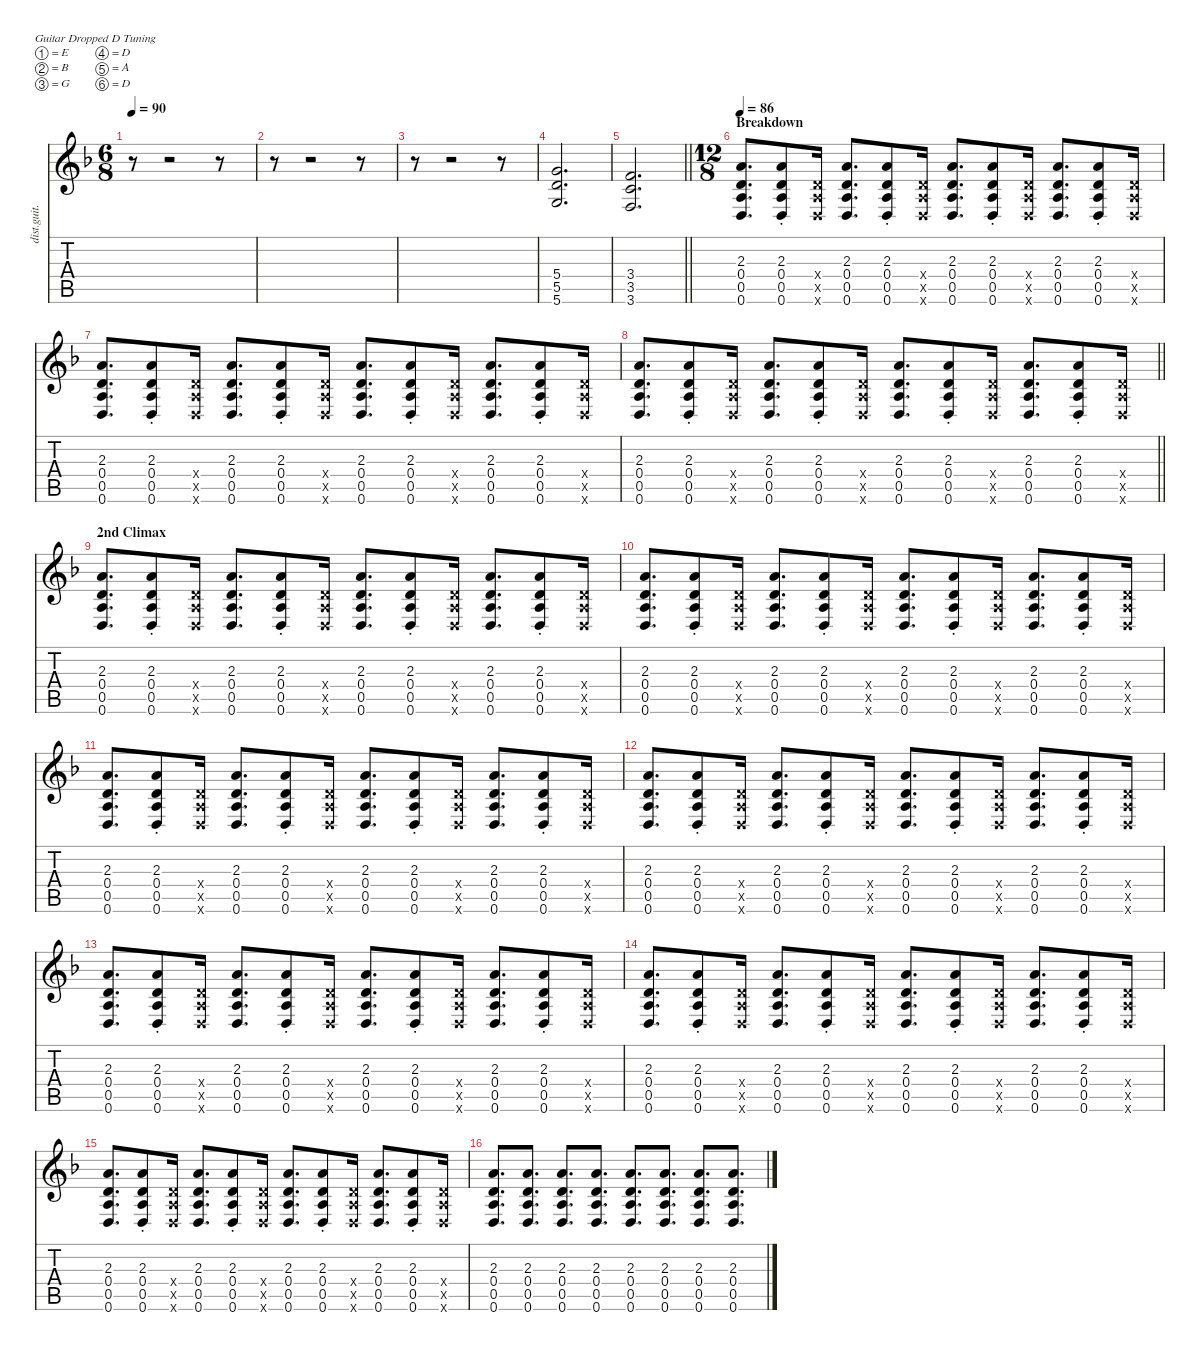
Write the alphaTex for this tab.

\defaultSystemsLayout 4
\hideDynamics
\bracketExtendMode nobrackets
\otherSystemsTrackNameOrientation horizontal
\track ("Guitar, distortion" "dist.guit.") {instrument distortionguitar}
\staff {score tabs}
\tuning (E4 B3 G3 D3 A2 D2)
\ts (6 8)
\tempo 90
\clef g2
\ks dminor
r.8{dy f beam Down} r.2{beam Down} r.8{beam Down} |
r.8{beam Down} r.2{beam Down} r.8{beam Down} |
r.8{beam Down} r.2{beam Down} r.8{beam Down} |
(5.4{acc forcenatural} 5.5{acc forcenatural} 5.6{acc forcenatural}).2{d instrument distortionguitar beam Up} |
\barLineRight lightlight
(3.4{acc forcenatural} 3.5{acc forcenatural} 3.6{acc forcenatural}).2{d beam Up} |
\ts (12 8)
\beaming (8 3 3 3 3)
\section ("" "Breakdown")
\tempo 86
(2.3{acc forcenatural} 0.4{acc forcenatural} 0.5{acc forcenatural} 0.6{acc forcenatural}).8{d dy mp beam Up} (2.3{st acc forcenatural} 0.4{st acc forcenatural} 0.5{st acc forcenatural} 0.6{st acc forcenatural}).8{beam Up} (0.4{x acc forcenatural} 0.5{x acc forcenatural} 0.6{x acc forcenatural}).16{dy f beam Up} (2.3{acc forcenatural} 0.4{acc forcenatural} 0.5{acc forcenatural} 0.6{acc forcenatural}).8{d dy mp beam Up} (2.3{st acc forcenatural} 0.4{st acc forcenatural} 0.5{st acc forcenatural} 0.6{st acc forcenatural}).8{beam Up} (0.4{x acc forcenatural} 0.5{x acc forcenatural} 0.6{x acc forcenatural}).16{dy f beam Up} (2.3{acc forcenatural} 0.4{acc forcenatural} 0.5{acc forcenatural} 0.6{acc forcenatural}).8{d dy mp beam Up} (2.3{st acc forcenatural} 0.4{st acc forcenatural} 0.5{st acc forcenatural} 0.6{st acc forcenatural}).8{beam Up} (0.4{x acc forcenatural} 0.5{x acc forcenatural} 0.6{x acc forcenatural}).16{dy f beam Up} (2.3{acc forcenatural} 0.4{acc forcenatural} 0.5{acc forcenatural} 0.6{acc forcenatural}).8{d dy mp beam Up} (2.3{st acc forcenatural} 0.4{st acc forcenatural} 0.5{st acc forcenatural} 0.6{st acc forcenatural}).8{beam Up} (0.4{x acc forcenatural} 0.5{x acc forcenatural} 0.6{x acc forcenatural}).16{dy f beam Up} |
(2.3{acc forcenatural} 0.4{acc forcenatural} 0.5{acc forcenatural} 0.6{acc forcenatural}).8{d dy mp beam Up} (2.3{st acc forcenatural} 0.4{st acc forcenatural} 0.5{st acc forcenatural} 0.6{st acc forcenatural}).8{beam Up} (0.4{x acc forcenatural} 0.5{x acc forcenatural} 0.6{x acc forcenatural}).16{dy f beam Up} (2.3{acc forcenatural} 0.4{acc forcenatural} 0.5{acc forcenatural} 0.6{acc forcenatural}).8{d dy mp beam Up} (2.3{st acc forcenatural} 0.4{st acc forcenatural} 0.5{st acc forcenatural} 0.6{st acc forcenatural}).8{beam Up} (0.4{x acc forcenatural} 0.5{x acc forcenatural} 0.6{x acc forcenatural}).16{dy f beam Up} (2.3{acc forcenatural} 0.4{acc forcenatural} 0.5{acc forcenatural} 0.6{acc forcenatural}).8{d dy mp beam Up} (2.3{st acc forcenatural} 0.4{st acc forcenatural} 0.5{st acc forcenatural} 0.6{st acc forcenatural}).8{beam Up} (0.4{x acc forcenatural} 0.5{x acc forcenatural} 0.6{x acc forcenatural}).16{dy f beam Up} (2.3{acc forcenatural} 0.4{acc forcenatural} 0.5{acc forcenatural} 0.6{acc forcenatural}).8{d dy mp beam Up} (2.3{st acc forcenatural} 0.4{st acc forcenatural} 0.5{st acc forcenatural} 0.6{st acc forcenatural}).8{beam Up} (0.4{x acc forcenatural} 0.5{x acc forcenatural} 0.6{x acc forcenatural}).16{dy f beam Up} |
\barLineRight lightlight
(2.3{acc forcenatural} 0.4{acc forcenatural} 0.5{acc forcenatural} 0.6{acc forcenatural}).8{d dy mp beam Up} (2.3{st acc forcenatural} 0.4{st acc forcenatural} 0.5{st acc forcenatural} 0.6{st acc forcenatural}).8{beam Up} (0.4{x acc forcenatural} 0.5{x acc forcenatural} 0.6{x acc forcenatural}).16{dy f beam Up} (2.3{acc forcenatural} 0.4{acc forcenatural} 0.5{acc forcenatural} 0.6{acc forcenatural}).8{d dy mp beam Up} (2.3{st acc forcenatural} 0.4{st acc forcenatural} 0.5{st acc forcenatural} 0.6{st acc forcenatural}).8{beam Up} (0.4{x acc forcenatural} 0.5{x acc forcenatural} 0.6{x acc forcenatural}).16{dy f beam Up} (2.3{acc forcenatural} 0.4{acc forcenatural} 0.5{acc forcenatural} 0.6{acc forcenatural}).8{d dy mp beam Up} (2.3{st acc forcenatural} 0.4{st acc forcenatural} 0.5{st acc forcenatural} 0.6{st acc forcenatural}).8{beam Up} (0.4{x acc forcenatural} 0.5{x acc forcenatural} 0.6{x acc forcenatural}).16{dy f beam Up} (2.3{acc forcenatural} 0.4{acc forcenatural} 0.5{acc forcenatural} 0.6{acc forcenatural}).8{d dy mp beam Up} (2.3{st acc forcenatural} 0.4{st acc forcenatural} 0.5{st acc forcenatural} 0.6{st acc forcenatural}).8{beam Up} (0.4{x acc forcenatural} 0.5{x acc forcenatural} 0.6{x acc forcenatural}).16{dy f beam Up} |
\section ("" "2nd Climax")
(2.3{acc forcenatural} 0.4{acc forcenatural} 0.5{acc forcenatural} 0.6{acc forcenatural}).8{d dy mp beam Up} (2.3{st acc forcenatural} 0.4{st acc forcenatural} 0.5{st acc forcenatural} 0.6{st acc forcenatural}).8{beam Up} (0.4{x acc forcenatural} 0.5{x acc forcenatural} 0.6{x acc forcenatural}).16{dy f beam Up} (2.3{acc forcenatural} 0.4{acc forcenatural} 0.5{acc forcenatural} 0.6{acc forcenatural}).8{d dy mp beam Up} (2.3{st acc forcenatural} 0.4{st acc forcenatural} 0.5{st acc forcenatural} 0.6{st acc forcenatural}).8{beam Up} (0.4{x acc forcenatural} 0.5{x acc forcenatural} 0.6{x acc forcenatural}).16{dy f beam Up} (2.3{acc forcenatural} 0.4{acc forcenatural} 0.5{acc forcenatural} 0.6{acc forcenatural}).8{d dy mp beam Up} (2.3{st acc forcenatural} 0.4{st acc forcenatural} 0.5{st acc forcenatural} 0.6{st acc forcenatural}).8{beam Up} (0.4{x acc forcenatural} 0.5{x acc forcenatural} 0.6{x acc forcenatural}).16{dy f beam Up} (2.3{acc forcenatural} 0.4{acc forcenatural} 0.5{acc forcenatural} 0.6{acc forcenatural}).8{d dy mp beam Up} (2.3{st acc forcenatural} 0.4{st acc forcenatural} 0.5{st acc forcenatural} 0.6{st acc forcenatural}).8{beam Up} (0.4{x acc forcenatural} 0.5{x acc forcenatural} 0.6{x acc forcenatural}).16{dy f beam Up} |
(2.3{acc forcenatural} 0.4{acc forcenatural} 0.5{acc forcenatural} 0.6{acc forcenatural}).8{d dy mp beam Up} (2.3{st acc forcenatural} 0.4{st acc forcenatural} 0.5{st acc forcenatural} 0.6{st acc forcenatural}).8{beam Up} (0.4{x acc forcenatural} 0.5{x acc forcenatural} 0.6{x acc forcenatural}).16{dy f beam Up} (2.3{acc forcenatural} 0.4{acc forcenatural} 0.5{acc forcenatural} 0.6{acc forcenatural}).8{d dy mp beam Up} (2.3{st acc forcenatural} 0.4{st acc forcenatural} 0.5{st acc forcenatural} 0.6{st acc forcenatural}).8{beam Up} (0.4{x acc forcenatural} 0.5{x acc forcenatural} 0.6{x acc forcenatural}).16{dy f beam Up} (2.3{acc forcenatural} 0.4{acc forcenatural} 0.5{acc forcenatural} 0.6{acc forcenatural}).8{d dy mp beam Up} (2.3{st acc forcenatural} 0.4{st acc forcenatural} 0.5{st acc forcenatural} 0.6{st acc forcenatural}).8{beam Up} (0.4{x acc forcenatural} 0.5{x acc forcenatural} 0.6{x acc forcenatural}).16{dy f beam Up} (2.3{acc forcenatural} 0.4{acc forcenatural} 0.5{acc forcenatural} 0.6{acc forcenatural}).8{d dy mp beam Up} (2.3{st acc forcenatural} 0.4{st acc forcenatural} 0.5{st acc forcenatural} 0.6{st acc forcenatural}).8{beam Up} (0.4{x acc forcenatural} 0.5{x acc forcenatural} 0.6{x acc forcenatural}).16{dy f beam Up} |
(2.3{acc forcenatural} 0.4{acc forcenatural} 0.5{acc forcenatural} 0.6{acc forcenatural}).8{d dy mp beam Up} (2.3{st acc forcenatural} 0.4{st acc forcenatural} 0.5{st acc forcenatural} 0.6{st acc forcenatural}).8{beam Up} (0.4{x acc forcenatural} 0.5{x acc forcenatural} 0.6{x acc forcenatural}).16{dy f beam Up} (2.3{acc forcenatural} 0.4{acc forcenatural} 0.5{acc forcenatural} 0.6{acc forcenatural}).8{d dy mp beam Up} (2.3{st acc forcenatural} 0.4{st acc forcenatural} 0.5{st acc forcenatural} 0.6{st acc forcenatural}).8{beam Up} (0.4{x acc forcenatural} 0.5{x acc forcenatural} 0.6{x acc forcenatural}).16{dy f beam Up} (2.3{acc forcenatural} 0.4{acc forcenatural} 0.5{acc forcenatural} 0.6{acc forcenatural}).8{d dy mp beam Up} (2.3{st acc forcenatural} 0.4{st acc forcenatural} 0.5{st acc forcenatural} 0.6{st acc forcenatural}).8{beam Up} (0.4{x acc forcenatural} 0.5{x acc forcenatural} 0.6{x acc forcenatural}).16{dy f beam Up} (2.3{acc forcenatural} 0.4{acc forcenatural} 0.5{acc forcenatural} 0.6{acc forcenatural}).8{d dy mp beam Up} (2.3{st acc forcenatural} 0.4{st acc forcenatural} 0.5{st acc forcenatural} 0.6{st acc forcenatural}).8{beam Up} (0.4{x acc forcenatural} 0.5{x acc forcenatural} 0.6{x acc forcenatural}).16{dy f beam Up} |
(2.3{acc forcenatural} 0.4{acc forcenatural} 0.5{acc forcenatural} 0.6{acc forcenatural}).8{d dy mp beam Up} (2.3{st acc forcenatural} 0.4{st acc forcenatural} 0.5{st acc forcenatural} 0.6{st acc forcenatural}).8{beam Up} (0.4{x acc forcenatural} 0.5{x acc forcenatural} 0.6{x acc forcenatural}).16{dy f beam Up} (2.3{acc forcenatural} 0.4{acc forcenatural} 0.5{acc forcenatural} 0.6{acc forcenatural}).8{d dy mp beam Up} (2.3{st acc forcenatural} 0.4{st acc forcenatural} 0.5{st acc forcenatural} 0.6{st acc forcenatural}).8{beam Up} (0.4{x acc forcenatural} 0.5{x acc forcenatural} 0.6{x acc forcenatural}).16{dy f beam Up} (2.3{acc forcenatural} 0.4{acc forcenatural} 0.5{acc forcenatural} 0.6{acc forcenatural}).8{d dy mp beam Up} (2.3{st acc forcenatural} 0.4{st acc forcenatural} 0.5{st acc forcenatural} 0.6{st acc forcenatural}).8{beam Up} (0.4{x acc forcenatural} 0.5{x acc forcenatural} 0.6{x acc forcenatural}).16{dy f beam Up} (2.3{acc forcenatural} 0.4{acc forcenatural} 0.5{acc forcenatural} 0.6{acc forcenatural}).8{d dy mp beam Up} (2.3{st acc forcenatural} 0.4{st acc forcenatural} 0.5{st acc forcenatural} 0.6{st acc forcenatural}).8{beam Up} (0.4{x acc forcenatural} 0.5{x acc forcenatural} 0.6{x acc forcenatural}).16{dy f beam Up} |
(2.3{acc forcenatural} 0.4{acc forcenatural} 0.5{acc forcenatural} 0.6{acc forcenatural}).8{d dy mp beam Up} (2.3{st acc forcenatural} 0.4{st acc forcenatural} 0.5{st acc forcenatural} 0.6{st acc forcenatural}).8{beam Up} (0.4{x acc forcenatural} 0.5{x acc forcenatural} 0.6{x acc forcenatural}).16{dy f beam Up} (2.3{acc forcenatural} 0.4{acc forcenatural} 0.5{acc forcenatural} 0.6{acc forcenatural}).8{d dy mp beam Up} (2.3{st acc forcenatural} 0.4{st acc forcenatural} 0.5{st acc forcenatural} 0.6{st acc forcenatural}).8{beam Up} (0.4{x acc forcenatural} 0.5{x acc forcenatural} 0.6{x acc forcenatural}).16{dy f beam Up} (2.3{acc forcenatural} 0.4{acc forcenatural} 0.5{acc forcenatural} 0.6{acc forcenatural}).8{d dy mp beam Up} (2.3{st acc forcenatural} 0.4{st acc forcenatural} 0.5{st acc forcenatural} 0.6{st acc forcenatural}).8{beam Up} (0.4{x acc forcenatural} 0.5{x acc forcenatural} 0.6{x acc forcenatural}).16{dy f beam Up} (2.3{acc forcenatural} 0.4{acc forcenatural} 0.5{acc forcenatural} 0.6{acc forcenatural}).8{d dy mp beam Up} (2.3{st acc forcenatural} 0.4{st acc forcenatural} 0.5{st acc forcenatural} 0.6{st acc forcenatural}).8{beam Up} (0.4{x acc forcenatural} 0.5{x acc forcenatural} 0.6{x acc forcenatural}).16{dy f beam Up} |
(2.3{acc forcenatural} 0.4{acc forcenatural} 0.5{acc forcenatural} 0.6{acc forcenatural}).8{d dy mp beam Up} (2.3{st acc forcenatural} 0.4{st acc forcenatural} 0.5{st acc forcenatural} 0.6{st acc forcenatural}).8{beam Up} (0.4{x acc forcenatural} 0.5{x acc forcenatural} 0.6{x acc forcenatural}).16{dy f beam Up} (2.3{acc forcenatural} 0.4{acc forcenatural} 0.5{acc forcenatural} 0.6{acc forcenatural}).8{d dy mp beam Up} (2.3{st acc forcenatural} 0.4{st acc forcenatural} 0.5{st acc forcenatural} 0.6{st acc forcenatural}).8{beam Up} (0.4{x acc forcenatural} 0.5{x acc forcenatural} 0.6{x acc forcenatural}).16{dy f beam Up} (2.3{acc forcenatural} 0.4{acc forcenatural} 0.5{acc forcenatural} 0.6{acc forcenatural}).8{d dy mp beam Up} (2.3{st acc forcenatural} 0.4{st acc forcenatural} 0.5{st acc forcenatural} 0.6{st acc forcenatural}).8{beam Up} (0.4{x acc forcenatural} 0.5{x acc forcenatural} 0.6{x acc forcenatural}).16{dy f beam Up} (2.3{acc forcenatural} 0.4{acc forcenatural} 0.5{acc forcenatural} 0.6{acc forcenatural}).8{d dy mp beam Up} (2.3{st acc forcenatural} 0.4{st acc forcenatural} 0.5{st acc forcenatural} 0.6{st acc forcenatural}).8{beam Up} (0.4{x acc forcenatural} 0.5{x acc forcenatural} 0.6{x acc forcenatural}).16{dy f beam Up} |
(2.3{acc forcenatural} 0.4{acc forcenatural} 0.5{acc forcenatural} 0.6{acc forcenatural}).8{d dy mp beam Up} (2.3{st acc forcenatural} 0.4{st acc forcenatural} 0.5{st acc forcenatural} 0.6{st acc forcenatural}).8{beam Up} (0.4{x acc forcenatural} 0.5{x acc forcenatural} 0.6{x acc forcenatural}).16{dy f beam Up} (2.3{acc forcenatural} 0.4{acc forcenatural} 0.5{acc forcenatural} 0.6{acc forcenatural}).8{d dy mp beam Up} (2.3{st acc forcenatural} 0.4{st acc forcenatural} 0.5{st acc forcenatural} 0.6{st acc forcenatural}).8{beam Up} (0.4{x acc forcenatural} 0.5{x acc forcenatural} 0.6{x acc forcenatural}).16{dy f beam Up} (2.3{acc forcenatural} 0.4{acc forcenatural} 0.5{acc forcenatural} 0.6{acc forcenatural}).8{d dy mp beam Up} (2.3{st acc forcenatural} 0.4{st acc forcenatural} 0.5{st acc forcenatural} 0.6{st acc forcenatural}).8{beam Up} (0.4{x acc forcenatural} 0.5{x acc forcenatural} 0.6{x acc forcenatural}).16{dy f beam Up} (2.3{acc forcenatural} 0.4{acc forcenatural} 0.5{acc forcenatural} 0.6{acc forcenatural}).8{d dy mp beam Up} (2.3{st acc forcenatural} 0.4{st acc forcenatural} 0.5{st acc forcenatural} 0.6{st acc forcenatural}).8{beam Up} (0.4{x acc forcenatural} 0.5{x acc forcenatural} 0.6{x acc forcenatural}).16{dy f beam Up} |
(2.3{acc forcenatural} 0.4{acc forcenatural} 0.5{acc forcenatural} 0.6{acc forcenatural}).8{d beam Up} (2.3{acc forcenatural} 0.4{acc forcenatural} 0.5{acc forcenatural} 0.6{acc forcenatural}).8{d beam Up} (2.3{acc forcenatural} 0.4{acc forcenatural} 0.5{acc forcenatural} 0.6{acc forcenatural}).8{d beam Up} (2.3{acc forcenatural} 0.4{acc forcenatural} 0.5{acc forcenatural} 0.6{acc forcenatural}).8{d beam Up} (2.3{acc forcenatural} 0.4{acc forcenatural} 0.5{acc forcenatural} 0.6{acc forcenatural}).8{d beam Up} (2.3{acc forcenatural} 0.4{acc forcenatural} 0.5{acc forcenatural} 0.6{acc forcenatural}).8{d beam Up} (2.3{acc forcenatural} 0.4{acc forcenatural} 0.5{acc forcenatural} 0.6{acc forcenatural}).8{d beam Up} (2.3{acc forcenatural} 0.4{acc forcenatural} 0.5{acc forcenatural} 0.6{acc forcenatural}).8{d beam Up}
